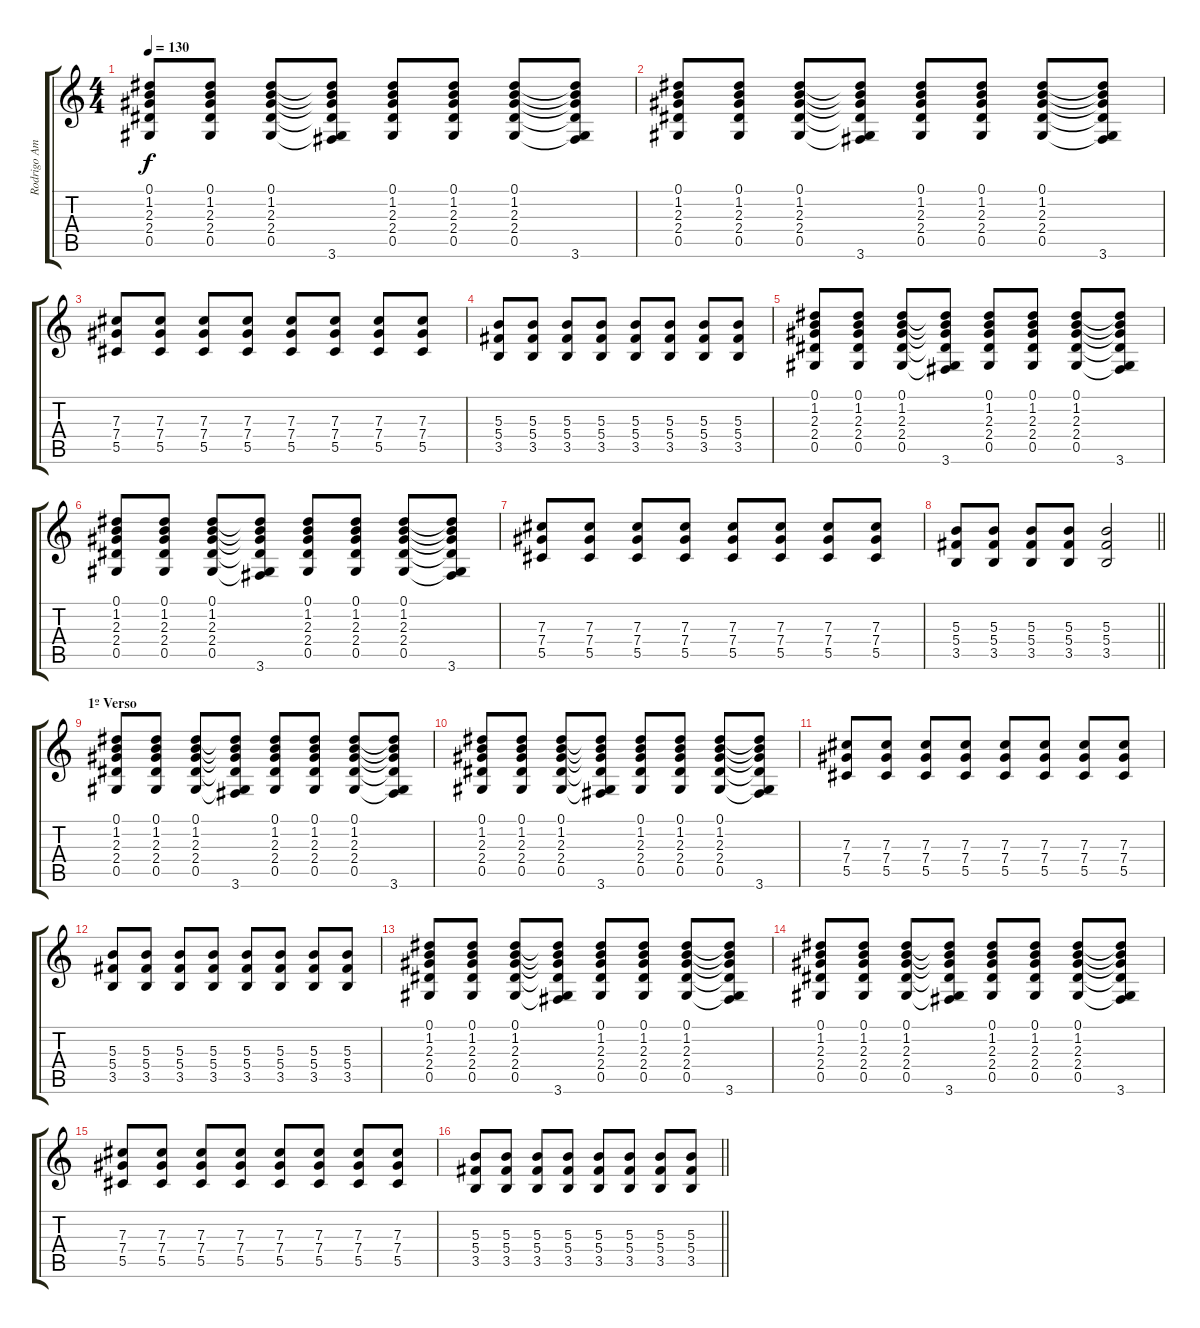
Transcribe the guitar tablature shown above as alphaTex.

\track ("Rodrigo Amarante (Guitarra)" "Rodrigo Am") {instrument overdrivenguitar}
\staff {score tabs}
\tuning (Eb4 Bb3 Gb3 Db3 Ab2 Eb2) {hide}
\ts (4 4)
\tempo 130
\clef g2
\ks c
(0.1 1.2 2.3 2.4 0.5).8{dy f} (0.1 1.2 2.3 2.4 0.5).8 (0.1 1.2 2.3 2.4 0.5).8 (0.1{t} 1.2{t} 2.3{t} 2.4{t} 0.5{t} 3.6).8 (0.1 1.2 2.3 2.4 0.5).8 (0.1 1.2 2.3 2.4 0.5).8 (0.1 1.2 2.3 2.4 0.5).8 (0.1{t} 1.2{t} 2.3{t} 2.4{t} 0.5{t} 3.6).8 |
(0.1 1.2 2.3 2.4 0.5).8 (0.1 1.2 2.3 2.4 0.5).8 (0.1 1.2 2.3 2.4 0.5).8 (0.1{t} 1.2{t} 2.3{t} 2.4{t} 0.5{t} 3.6).8 (0.1 1.2 2.3 2.4 0.5).8 (0.1 1.2 2.3 2.4 0.5).8 (0.1 1.2 2.3 2.4 0.5).8 (0.1{t} 1.2{t} 2.3{t} 2.4{t} 0.5{t} 3.6).8 |
(7.3 7.4 5.5).8 (7.3 7.4 5.5).8 (7.3 7.4 5.5).8 (7.3 7.4 5.5).8 (7.3 7.4 5.5).8 (7.3 7.4 5.5).8 (7.3 7.4 5.5).8 (7.3 7.4 5.5).8 |
(5.3 5.4 3.5).8 (5.3 5.4 3.5).8 (5.3 5.4 3.5).8 (5.3 5.4 3.5).8 (5.3 5.4 3.5).8 (5.3 5.4 3.5).8 (5.3 5.4 3.5).8 (5.3 5.4 3.5).8 |
(0.1 1.2 2.3 2.4 0.5).8 (0.1 1.2 2.3 2.4 0.5).8 (0.1 1.2 2.3 2.4 0.5).8 (0.1{t} 1.2{t} 2.3{t} 2.4{t} 0.5{t} 3.6).8 (0.1 1.2 2.3 2.4 0.5).8 (0.1 1.2 2.3 2.4 0.5).8 (0.1 1.2 2.3 2.4 0.5).8 (0.1{t} 1.2{t} 2.3{t} 2.4{t} 0.5{t} 3.6).8 |
(0.1 1.2 2.3 2.4 0.5).8 (0.1 1.2 2.3 2.4 0.5).8 (0.1 1.2 2.3 2.4 0.5).8 (0.1{t} 1.2{t} 2.3{t} 2.4{t} 0.5{t} 3.6).8 (0.1 1.2 2.3 2.4 0.5).8 (0.1 1.2 2.3 2.4 0.5).8 (0.1 1.2 2.3 2.4 0.5).8 (0.1{t} 1.2{t} 2.3{t} 2.4{t} 0.5{t} 3.6).8 |
(7.3 7.4 5.5).8 (7.3 7.4 5.5).8 (7.3 7.4 5.5).8 (7.3 7.4 5.5).8 (7.3 7.4 5.5).8 (7.3 7.4 5.5).8 (7.3 7.4 5.5).8 (7.3 7.4 5.5).8 |
\barLineRight lightlight
(5.3 5.4 3.5).8 (5.3 5.4 3.5).8 (5.3 5.4 3.5).8 (5.3 5.4 3.5).8 (5.3 5.4 3.5).2 |
\section ("" "1º Verso")
(0.1 1.2 2.3 2.4 0.5).8 (0.1 1.2 2.3 2.4 0.5).8 (0.1 1.2 2.3 2.4 0.5).8 (0.1{t} 1.2{t} 2.3{t} 2.4{t} 0.5{t} 3.6).8 (0.1 1.2 2.3 2.4 0.5).8 (0.1 1.2 2.3 2.4 0.5).8 (0.1 1.2 2.3 2.4 0.5).8 (0.1{t} 1.2{t} 2.3{t} 2.4{t} 0.5{t} 3.6).8 |
(0.1 1.2 2.3 2.4 0.5).8 (0.1 1.2 2.3 2.4 0.5).8 (0.1 1.2 2.3 2.4 0.5).8 (0.1{t} 1.2{t} 2.3{t} 2.4{t} 0.5{t} 3.6).8 (0.1 1.2 2.3 2.4 0.5).8 (0.1 1.2 2.3 2.4 0.5).8 (0.1 1.2 2.3 2.4 0.5).8 (0.1{t} 1.2{t} 2.3{t} 2.4{t} 0.5{t} 3.6).8 |
(7.3 7.4 5.5).8 (7.3 7.4 5.5).8 (7.3 7.4 5.5).8 (7.3 7.4 5.5).8 (7.3 7.4 5.5).8 (7.3 7.4 5.5).8 (7.3 7.4 5.5).8 (7.3 7.4 5.5).8 |
(5.3 5.4 3.5).8 (5.3 5.4 3.5).8 (5.3 5.4 3.5).8 (5.3 5.4 3.5).8 (5.3 5.4 3.5).8 (5.3 5.4 3.5).8 (5.3 5.4 3.5).8 (5.3 5.4 3.5).8 |
(0.1 1.2 2.3 2.4 0.5).8 (0.1 1.2 2.3 2.4 0.5).8 (0.1 1.2 2.3 2.4 0.5).8 (0.1{t} 1.2{t} 2.3{t} 2.4{t} 0.5{t} 3.6).8 (0.1 1.2 2.3 2.4 0.5).8 (0.1 1.2 2.3 2.4 0.5).8 (0.1 1.2 2.3 2.4 0.5).8 (0.1{t} 1.2{t} 2.3{t} 2.4{t} 0.5{t} 3.6).8 |
(0.1 1.2 2.3 2.4 0.5).8 (0.1 1.2 2.3 2.4 0.5).8 (0.1 1.2 2.3 2.4 0.5).8 (0.1{t} 1.2{t} 2.3{t} 2.4{t} 0.5{t} 3.6).8 (0.1 1.2 2.3 2.4 0.5).8 (0.1 1.2 2.3 2.4 0.5).8 (0.1 1.2 2.3 2.4 0.5).8 (0.1{t} 1.2{t} 2.3{t} 2.4{t} 0.5{t} 3.6).8 |
(7.3 7.4 5.5).8 (7.3 7.4 5.5).8 (7.3 7.4 5.5).8 (7.3 7.4 5.5).8 (7.3 7.4 5.5).8 (7.3 7.4 5.5).8 (7.3 7.4 5.5).8 (7.3 7.4 5.5).8 |
\barLineRight lightlight
(5.3 5.4 3.5).8 (5.3 5.4 3.5).8 (5.3 5.4 3.5).8 (5.3 5.4 3.5).8 (5.3 5.4 3.5).8 (5.3 5.4 3.5).8 (5.3 5.4 3.5).8 (5.3 5.4 3.5).8
